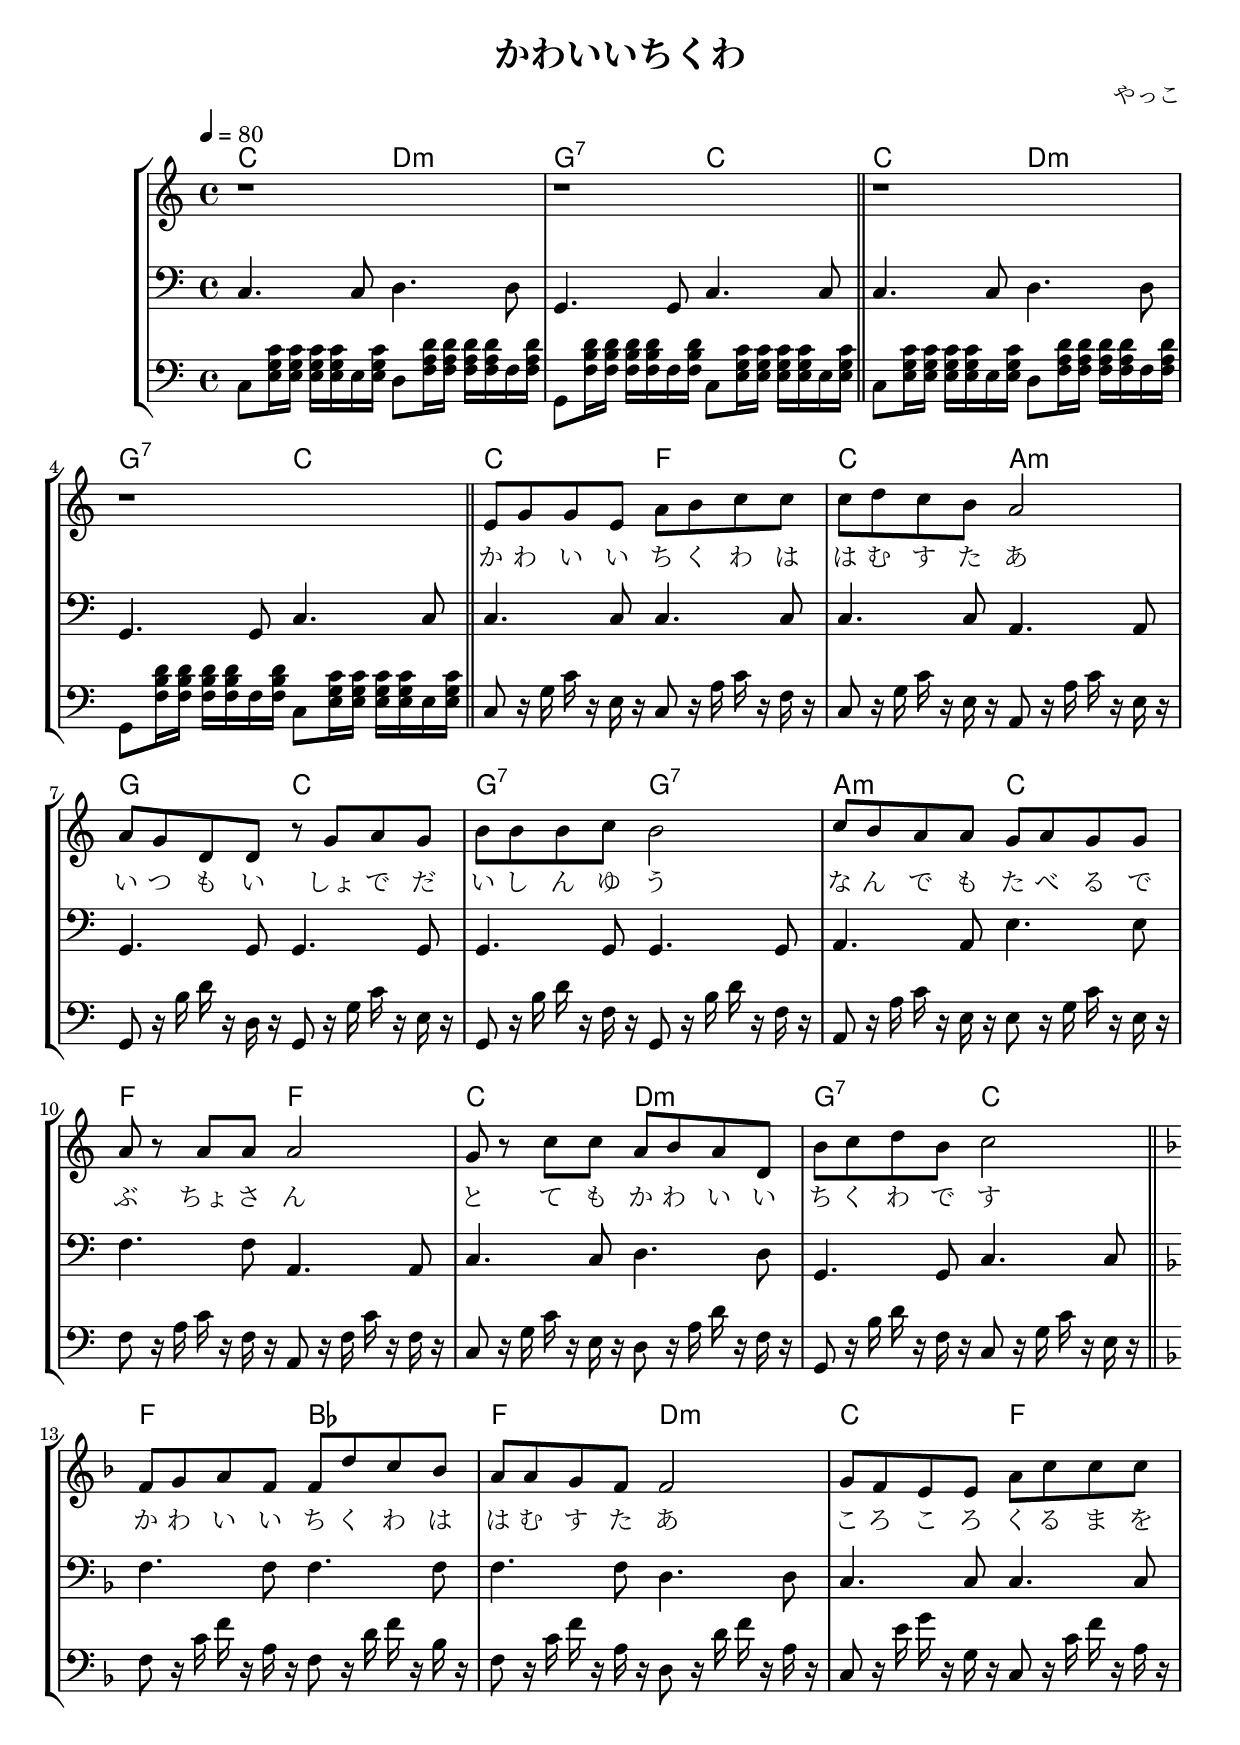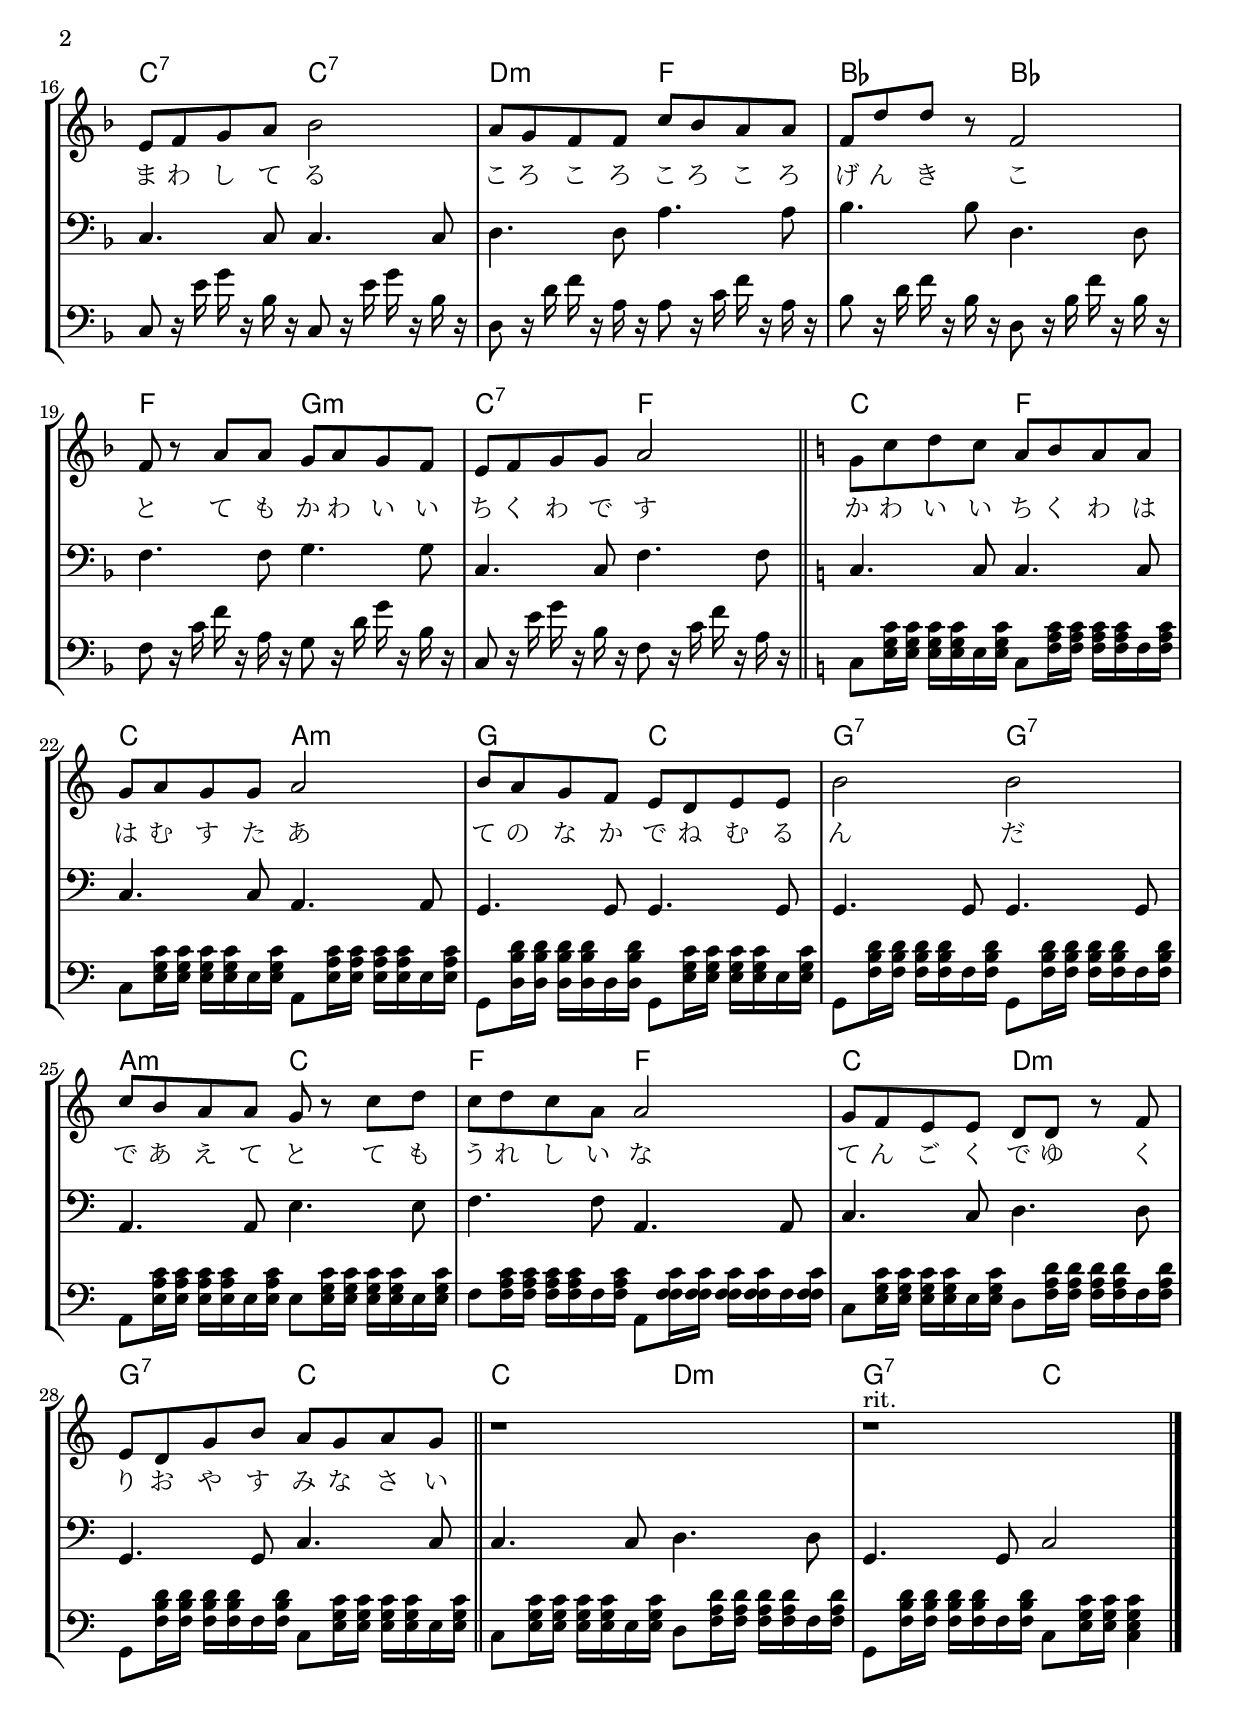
\version "2.12.1"

\header {
	title = \markup {かわいいちくわ}
	composer = \markup \center-column {やっこ}
}

harmony = \chordmode {
	c2 d:m g:7 c 

	c d:m g:7 c 

	c f c a:m g c g:7 g:7 a:m c f f c d:m g:7 c 

	f bes f d:m c f c:7 c:7 d:m f bes bes f g:m c:7 f 

	c f c a:m g c g:7 g:7 a:m c f f c d:m g:7 c 

	c d:m g:7 c 
}

melody = {
	\key c \major
	\tempo 4 = 80
	r1 | r1   
	r1 | r1   
	\set Staff.midiInstrument = #"fss0.29"
	 e'8  g'8  g'8  e'8  a'8  b'8  c''8  c''8 
	c''8  d''8  c''8  b'8  a'2 
	a'8  g'8  d'8  d'8  r8  g'8  a'8  g'8 
	b'8  b'8  b'8  c''8  b'2 
	c''8  b'8  a'8  a'8  g'8  a'8  g'8  g'8 
	a'8  r8  a'8  a'8  a'2 
	g'8  r8  c''8  c''8  a'8  b'8  a'8  d'8 
	b'8  c''8  d''8  b'8  c''2
	\set Staff.midiInstrument = #"fss0.32"
		\key f \major
 f'8  g'8  a'8  f'8  f'8  d''8  c''8  bes'8 
	a'8  a'8  g'8  f'8  f'2 
	g'8  f'8  e'8  e'8  a'8  c''8  c''8  c''8 
	e'8  f'8  g'8  a'8  bes'2 
	a'8  g'8  f'8  f'8  c''8  bes'8  a'8  a'8 
	f'8  d''8  d''8  r8  f'2 
	f'8  r8  a'8  a'8  g'8  a'8  g'8  f'8 
	e'8  f'8  g'8  g'8  a'2
	\set Staff.midiInstrument = #"fss0.29"
		\key c \major
 g'8  c''8  d''8  c''8  a'8  b'8  a'8  a'8 
	g'8  a'8  g'8  g'8  a'2 
	b'8  a'8  g'8  f'8  e'8  d'8  e'8  e'8 
	b'2  b'2 
	c''8  b'8  a'8  a'8  g'8  r8  c''8  d''8 
	c''8  d''8  c''8  a'8  a'2 
	g'8  f'8  e'8  e'8  d'8  d'8  r8  f'8 
	e'8  d'8  g'8  b'8  a'8  g'8  a'8  g'8
	r1 | r1^"rit." \bar "|."
}

words = \lyricmode {
	
	
	か  わ  い  い  ち  く  わ  は  は  む  す  た  あ  い  つ  も  い  しょ  で  だ  い  し  ん  ゆ  う  な  ん  で  も  た  べ  る  で  ぶ  ちょ  さ  ん  と  て  も  か  わ  い  い  ち  く  わ  で  す  
	か  わ  い  い  ち  く  わ  は  は  む  す  た  あ  こ  ろ  こ  ろ  く  る  ま  を  ま  わ  し  て  る  こ  ろ  こ  ろ  こ  ろ  こ  ろ  げ  ん  き  こ  と  て  も  か  わ  い  い  ち  く  わ  で  す  
	か  わ  い  い  ち  く  わ  は  は  む  す  た  あ  て  の  な  か  で  ね  む  る  ん  だ  で  あ  え  て  と  て  も  う  れ  し  い  な  て  ん  ご  く  で  ゆ  く  り  お  や  す  み  な  さ  い  
	
}

tempochange = {
	\tempo 4 = 80
	r1 | r1 \bar "||"
	\tempo 4 = 80
	r1 | r1 \bar "||"
	\tempo 4 = 80
	r1 | r1 | r1 | r1 | r1 | r1 | r1 | r1 \bar "||"
	\tempo 4 = 80
	r1 | r1 | r1 | r1 | r1 | r1 | r1 | r1 \bar "||"
	\tempo 4 = 80
	r1 | r1 | r1 | r1 | r1 | r1 | r1 | r1 \bar "||"
	\tempo 4 = 80
	r1 | \tempo 4 = 60 r2 \tempo 4 = 53 r2 \bar "|."
}

mainacc = {
	\clef bass
	\set Staff.midiInstrument = #"Flute"
	\key c \major
	\tempo 4 = 80
	c4.c8
	d4.d8
	g,4.g,8
	c4.c8
	\bar "||"

	\set Staff.midiInstrument = #"Flute"
	c4.c8
	d4.d8
	g,4.g,8
	c4.c8
	\bar "||"

	\set Staff.midiInstrument = #"Clarinet"
	c4.c8
	c4.c8
	c4.c8
	a,4.a,8
	g,4.g,8
	g,4.g,8
	g,4.g,8
	g,4.g,8
	a,4.a,8
	e4.e8
	f4.f8
	a,4.a,8
	c4.c8
	d4.d8
	g,4.g,8
	c4.c8
	\bar "||"

	\set Staff.midiInstrument = #"Lead 4 (chiff)"
	\key f \major
	f4.f8
	f4.f8
	f4.f8
	d4.d8
	c4.c8
	c4.c8
	c4.c8
	c4.c8
	d4.d8
	a4.a8
	bes4.bes8
	d4.d8
	f4.f8
	g4.g8
	c4.c8
	f4.f8
	\bar "||"

	\set Staff.midiInstrument = #"Clarinet"
	\key c \major
	c4.c8
	c4.c8
	c4.c8
	a,4.a,8
	g,4.g,8
	g,4.g,8
	g,4.g,8
	g,4.g,8
	a,4.a,8
	e4.e8
	f4.f8
	a,4.a,8
	c4.c8
	d4.d8
	g,4.g,8
	c4.c8
	\bar "||"

	\set Staff.midiInstrument = #"Recorder"
	c4.c8
	d4.d8
	g,4.g,8
	c2
	\bar "|."
}

subacc = {
	\clef bass
	\set Staff.midiInstrument = #"orchestral strings"
	\key c \major
	\tempo 4 = 80
	c8 <e g c'>16 <e g c'>16   <e g c'>16 <e g c'>16   e16 <e g c'>16
	d8 <f a d'>16 <f a d'>16   <f a d'>16 <f a d'>16   f16 <f a d'>16
	g,8 <f b d'>16 <f b d'>16   <f b d'>16 <f b d'>16   f16 <f b d'>16
	c8 <e g c'>16 <e g c'>16   <e g c'>16 <e g c'>16   e16 <e g c'>16
	\bar "||"

	\set Staff.midiInstrument = #"orchestral strings"
	c8 <e g c'>16 <e g c'>16   <e g c'>16 <e g c'>16   e16 <e g c'>16
	d8 <f a d'>16 <f a d'>16   <f a d'>16 <f a d'>16   f16 <f a d'>16
	g,8 <f b d'>16 <f b d'>16   <f b d'>16 <f b d'>16   f16 <f b d'>16
	c8 <e g c'>16 <e g c'>16   <e g c'>16 <e g c'>16   e16 <e g c'>16
	\bar "||"

	\set Staff.midiInstrument = #"Accordion"
	c8r16g16c'16r16e16r16
	c8r16a16c'16r16f16r16
	c8r16g16c'16r16e16r16
	a,8r16a16c'16r16e16r16
	g,8r16b16d'16r16d16r16
	g,8r16g16c'16r16e16r16
	g,8r16b16d'16r16f16r16
	g,8r16b16d'16r16f16r16
	a,8r16a16c'16r16e16r16
	e8r16g16c'16r16e16r16
	f8r16a16c'16r16f16r16
	a,8r16f16c'16r16f16r16
	c8r16g16c'16r16e16r16
	d8r16a16d'16r16f16r16
	g,8r16b16d'16r16f16r16
	c8r16g16c'16r16e16r16
	\bar "||"

	\set Staff.midiInstrument = #"Slap Bass 1"
	\key f \major
	f8r16c'16f'16r16a16r16
	f8r16d'16f'16r16bes16r16
	f8r16c'16f'16r16a16r16
	d8r16d'16f'16r16a16r16
	c8r16e'16g'16r16g16r16
	c8r16c'16f'16r16a16r16
	c8r16e'16g'16r16bes16r16
	c8r16e'16g'16r16bes16r16
	d8r16d'16f'16r16a16r16
	a8r16c'16f'16r16a16r16
	bes8r16d'16f'16r16bes16r16
	d8r16bes16f'16r16bes16r16
	f8r16c'16f'16r16a16r16
	g8r16d'16g'16r16bes16r16
	c8r16e'16g'16r16bes16r16
	f8r16c'16f'16r16a16r16
	\bar "||"

	\set Staff.midiInstrument = #"Music box"
	\key c \major
	c8 <e g c'>16 <e g c'>16   <e g c'>16 <e g c'>16   e16 <e g c'>16
	c8 <f a c'>16 <f a c'>16   <f a c'>16 <f a c'>16   f16 <f a c'>16
	c8 <e g c'>16 <e g c'>16   <e g c'>16 <e g c'>16   e16 <e g c'>16
	a,8 <e a c'>16 <e a c'>16   <e a c'>16 <e a c'>16   e16 <e a c'>16
	g,8 <d b d'>16 <d b d'>16   <d b d'>16 <d b d'>16   d16 <d b d'>16
	g,8 <e g c'>16 <e g c'>16   <e g c'>16 <e g c'>16   e16 <e g c'>16
	g,8 <f b d'>16 <f b d'>16   <f b d'>16 <f b d'>16   f16 <f b d'>16
	g,8 <f b d'>16 <f b d'>16   <f b d'>16 <f b d'>16   f16 <f b d'>16
	a,8 <e a c'>16 <e a c'>16   <e a c'>16 <e a c'>16   e16 <e a c'>16
	e8 <e g c'>16 <e g c'>16   <e g c'>16 <e g c'>16   e16 <e g c'>16
	f8 <f a c'>16 <f a c'>16   <f a c'>16 <f a c'>16   f16 <f a c'>16
	a,8 <f f c'>16 <f f c'>16   <f f c'>16 <f f c'>16   f16 <f f c'>16
	c8 <e g c'>16 <e g c'>16   <e g c'>16 <e g c'>16   e16 <e g c'>16
	d8 <f a d'>16 <f a d'>16   <f a d'>16 <f a d'>16   f16 <f a d'>16
	g,8 <f b d'>16 <f b d'>16   <f b d'>16 <f b d'>16   f16 <f b d'>16
	c8 <e g c'>16 <e g c'>16   <e g c'>16 <e g c'>16   e16 <e g c'>16
	\bar "||"

	\set Staff.midiInstrument = #"Timpani"
	c8 <e g c'>16 <e g c'>16   <e g c'>16 <e g c'>16   e16 <e g c'>16
	d8 <f a d'>16 <f a d'>16   <f a d'>16 <f a d'>16   f16 <f a d'>16
	g,8 <f b d'>16 <f b d'>16   <f b d'>16 <f b d'>16   f16 <f b d'>16
	c8 <e g c'>16 <e g c'>16 <c e g c'>4
	\bar "|."
}

percA = {
	\drummode {
	r1 |r1 \bar "||"
	r1 |r1 \bar "||"
	r1 |r1 |r1 |r1 |r1 |r1 |r1 |r1 \bar "||"
	r1 |r1 |r1 |r1 |r1 |r1 |r1 |r1 \bar "||"
	r1 |r1 |r1 |r1 |r1 |r1 |r1 |r1 \bar "||"
	r1 |r1 \bar "|."
	}
}

percB = {
	\drummode {
	r1 |r1 \bar "||"
	r1 |r1 \bar "||"
	r1 |r1 |r1 |r1 |r1 |r1 |r1 |r1 \bar "||"
	r1 |r1 |r1 |r1 |r1 |r1 |r1 |r1 \bar "||"
	r1 |r1 |r1 |r1 |r1 |r1 |r1 |r1 \bar "||"
	r1 |r1 \bar "|."
	}
}

percC = {
	\drummode {
	r1 |r1 \bar "||"
	r1 |r1 \bar "||"
	r1 |r1 |r1 |r1 |r1 |r1 |r1 |r1 \bar "||"
	r1 |r1 |r1 |r1 |r1 |r1 |r1 |r1 \bar "||"
	r1 |r1 |r1 |r1 |r1 |r1 |r1 |r1 \bar "||"
	r1 |r1 \bar "|."
	}
}

percD = {
	\drummode {
	r1 |r1 \bar "||"
	r1 |r1 \bar "||"
	r1 |r1 |r1 |r1 |r1 |r1 |r1 |r1 \bar "||"
	r1 |r1 |r1 |r1 |r1 |r1 |r1 |r1 \bar "||"
	r1 |r1 |r1 |r1 |r1 |r1 |r1 |r1 \bar "||"
	r1 |r1 \bar "|."
	}
}

percE = {
	\drummode {
	r1 |r1 \bar "||"
	r1 |r1 \bar "||"
	r1 |r1 |r1 |r1 |r1 |r1 |r1 |r1 \bar "||"
	r1 |r1 |r1 |r1 |r1 |r1 |r1 |r1 \bar "||"
	r1 |r1 |r1 |r1 |r1 |r1 |r1 |r1 \bar "||"
	r1 |r1 \bar "|."
	}
}

\score {
	<<
		\new StaffGroup <<
			\new ChordNames {\harmony}
			\new Voice = "melody" {\melody}
			\new Lyrics \lyricsto "melody" \words
			\new Staff = "mainacc" {\mainacc}
			\new Staff = "subacc" {\subacc}
		>>
	>>
	\layout { }
}
